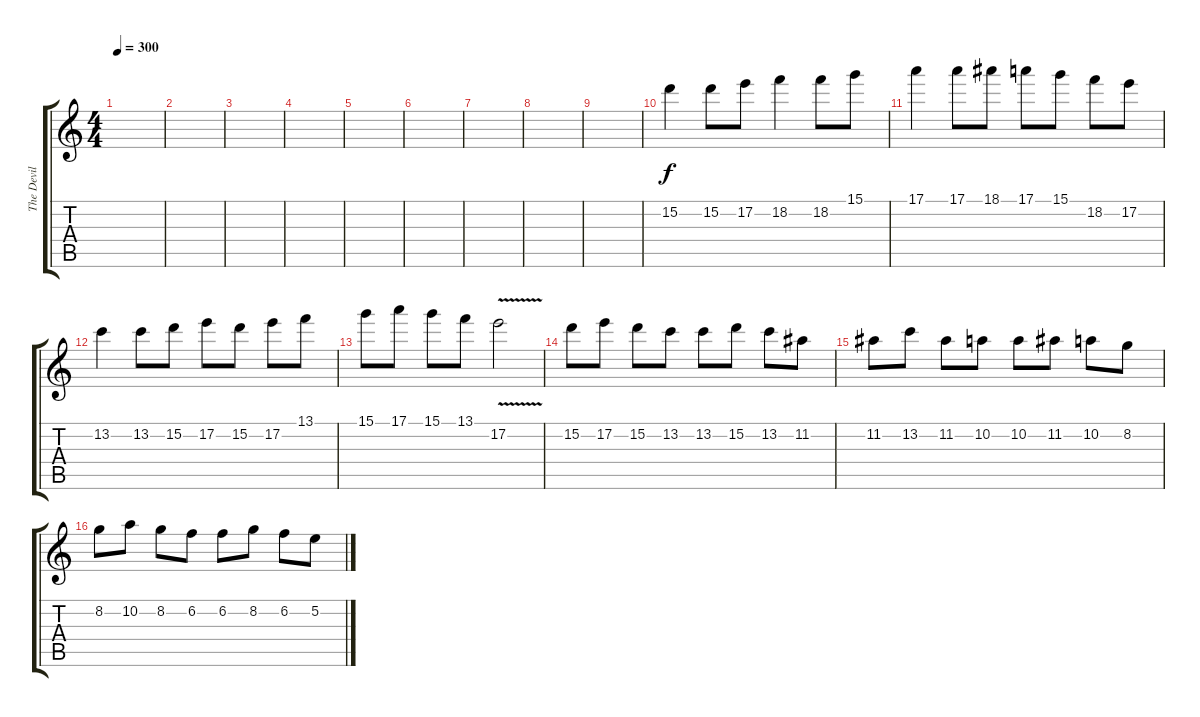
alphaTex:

\track ("The Devil" "The Devil") {instrument distortionguitar}
\staff {score tabs}
\tuning (E4 B3 G3 D3 A2 D2) {hide}
\ts (4 4)
\tempo 300
\clef g2
\ks c
|
|
|
|
|
|
|
|
|
15.2.4 15.2.8 17.2.8 18.2.4 18.2.8 15.1.8 |
17.1.4 17.1.8 18.1.8 17.1.8 15.1.8 18.2.8 17.2.8 |
13.2.4 13.2.8 15.2.8 17.2.8 15.2.8 17.2.8 13.1.8 |
15.1.8 17.1.8 15.1.8 13.1.8 17.2{v}.2 |
15.2.8 17.2.8 15.2.8 13.2.8 13.2.8 15.2.8 13.2.8 11.2.8 |
11.2.8 13.2.8 11.2.8 10.2.8 10.2.8 11.2.8 10.2.8 8.2.8 |
8.2.8 10.2.8 8.2.8 6.2.8 6.2.8 8.2.8 6.2.8 5.2.8
